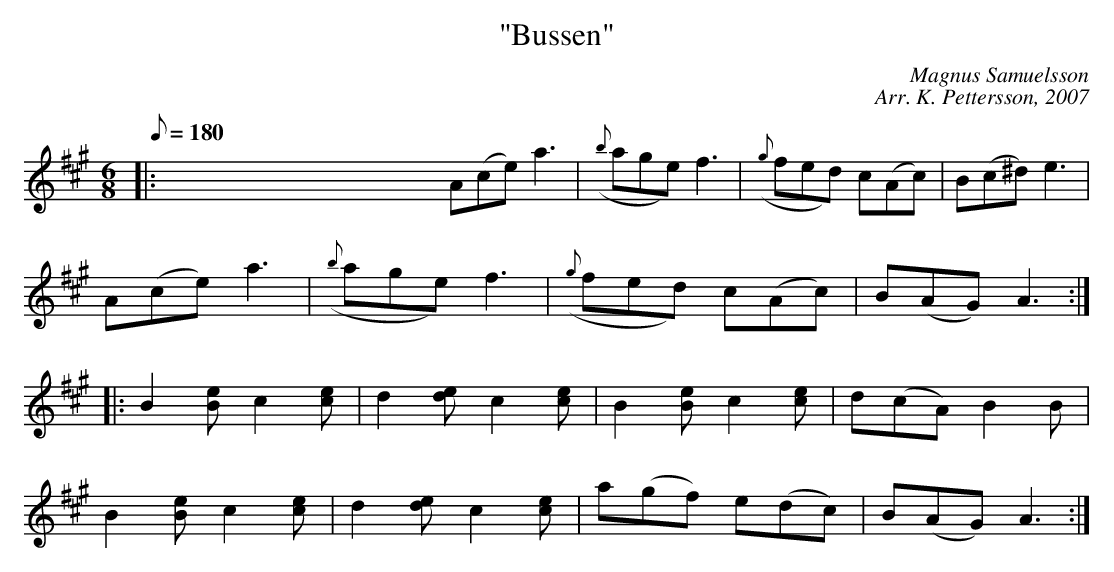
X:1
T: "Bussen"
C: Magnus Samuelsson
C: Arr. K. Pettersson, 2007
M: 6/8
L: 1/8
K: A
Q: 180
[V:1] [|: A(ce) a3 | ({b}age) f3 | ({g}fed) c(Ac) | B(c^d) e3 |
[V:2] [|  |  |
[V:1] [ A(ce) a3 | ({b}age) f3 | ({g}fed) c(Ac) | B(AG) A3:|
[V:2] [|  |  |
[V:1] [|: B2[Be] c2[ce] | d2[de] c2[ce] | B2[Be] c2[ce] | d(cA) B2B |
[V:2] [|  |  |
[V:1] [ B2[Be] c2[ce] | d2[de] c2[ce] | a(gf) e(dc) | B(AG) A3 :|
[V:2] [|  |  |
